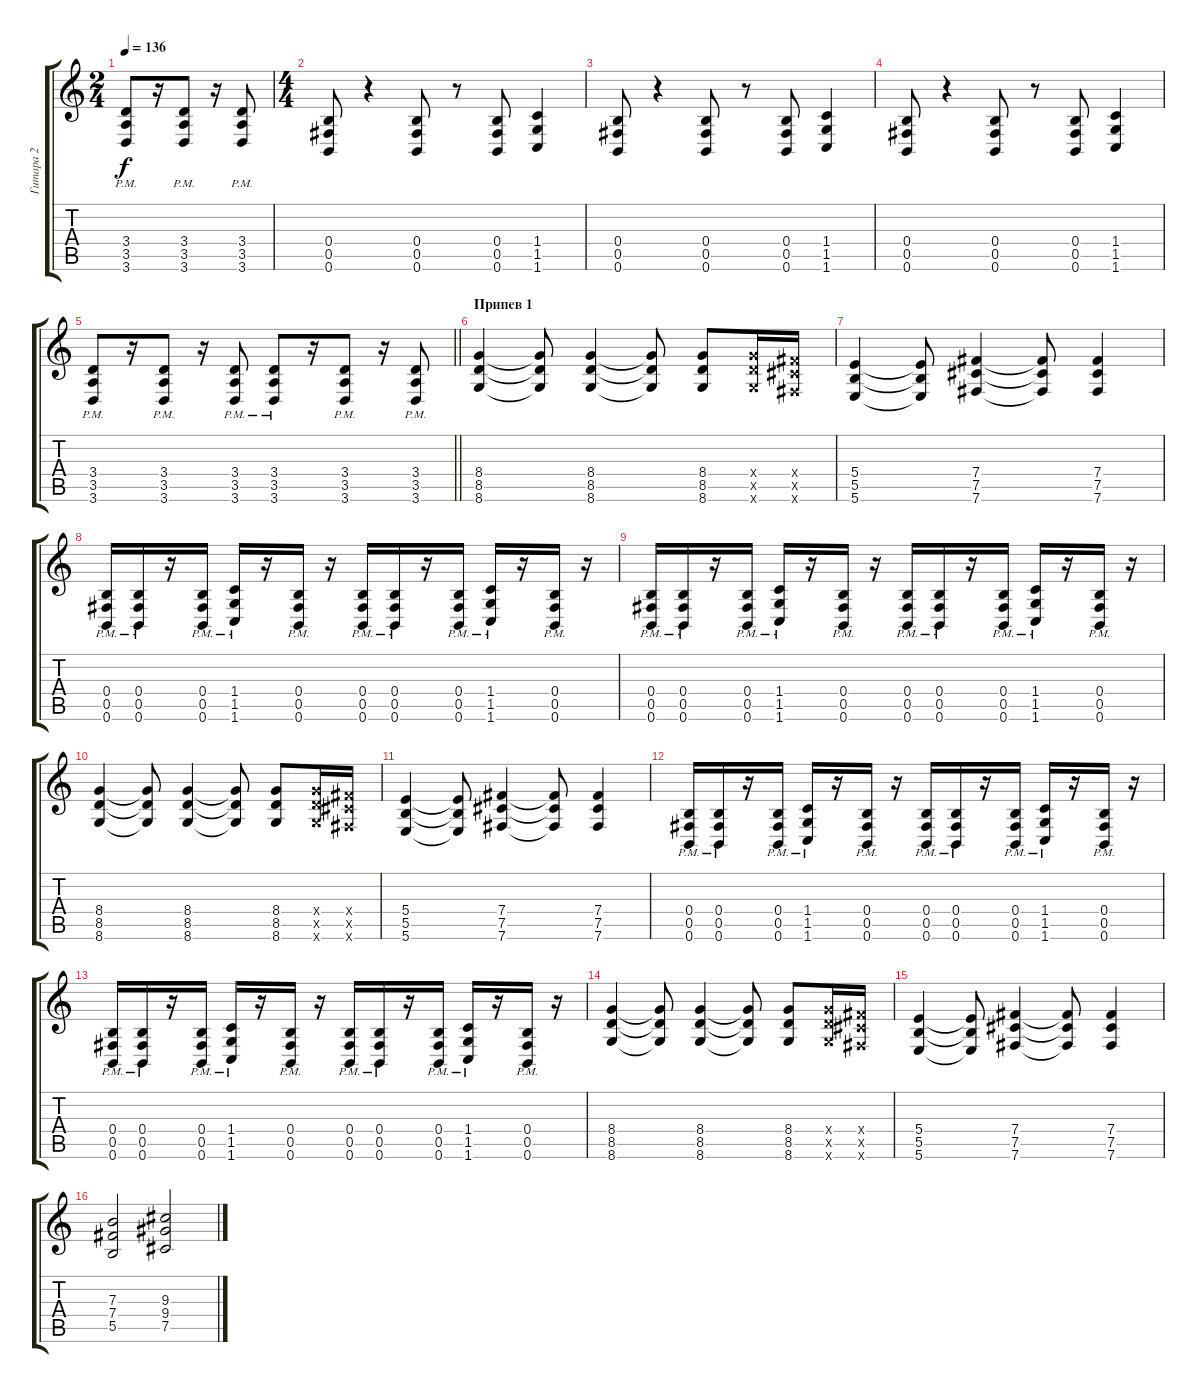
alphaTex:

\track ("Гитара 2" "Гитара 2") {instrument distortionguitar}
\staff {score tabs}
\tuning (Db4 Ab3 E3 B2 Gb2 B1) {hide}
\ts (2 4)
\tempo 136
\clef g2
\ks c
(3.4{pm} 3.5{pm} 3.6{pm}).8{dy f} r.16 (3.4{pm} 3.5{pm} 3.6{pm}).8 r.16 (3.4{pm} 3.5{pm} 3.6{pm}).8 |
\ts (4 4)
(0.4 0.5 0.6).8 r.4 (0.4 0.5 0.6).8 r.8 (0.4 0.5 0.6).8 (1.4 1.5 1.6).4 |
(0.4 0.5 0.6).8 r.4 (0.4 0.5 0.6).8 r.8 (0.4 0.5 0.6).8 (1.4 1.5 1.6).4 |
(0.4 0.5 0.6).8 r.4 (0.4 0.5 0.6).8 r.8 (0.4 0.5 0.6).8 (1.4 1.5 1.6).4 |
\barLineRight lightlight
(3.4{pm} 3.5{pm} 3.6{pm}).8 r.16 (3.4{pm} 3.5{pm} 3.6{pm}).8 r.16 (3.4{pm} 3.5{pm} 3.6{pm}).8 (3.4{pm} 3.5{pm} 3.6{pm}).8 r.16 (3.4{pm} 3.5{pm} 3.6{pm}).8 r.16 (3.4{pm} 3.5{pm} 3.6{pm}).8 |
\section ("" "Припев 1")
(8.4 8.5 8.6).4 (8.4{t} 8.5{t} 8.6{t}).8 (8.4 8.5 8.6).4 (8.4{t} 8.5{t} 8.6{t}).8 (8.4 8.5 8.6).8 (8.4{x} 8.5{x} 8.6{x}).16 (7.4{x} 7.5{x} 7.6{x}).16 |
(5.4 5.5 5.6).4 (5.4{t} 5.5{t} 5.6{t}).8 (7.4 7.5 7.6).4 (7.4{t} 7.5{t} 7.6{t}).8 (7.4 7.5 7.6).4 |
(0.4{pm} 0.5{pm} 0.6{pm}).16 (0.4{pm} 0.5{pm} 0.6{pm}).16 r.16 (0.4{pm} 0.5{pm} 0.6{pm}).16 (1.4{pm} 1.5{pm} 1.6{pm}).16 r.16 (0.4{pm} 0.5{pm} 0.6{pm}).16 r.16 (0.4{pm} 0.5{pm} 0.6{pm}).16 (0.4{pm} 0.5{pm} 0.6{pm}).16 r.16 (0.4{pm} 0.5{pm} 0.6{pm}).16 (1.4{pm} 1.5{pm} 1.6{pm}).16 r.16 (0.4{pm} 0.5{pm} 0.6{pm}).16 r.16 |
(0.4{pm} 0.5{pm} 0.6{pm}).16 (0.4{pm} 0.5{pm} 0.6{pm}).16 r.16 (0.4{pm} 0.5{pm} 0.6{pm}).16 (1.4{pm} 1.5{pm} 1.6{pm}).16 r.16 (0.4{pm} 0.5{pm} 0.6{pm}).16 r.16 (0.4{pm} 0.5{pm} 0.6{pm}).16 (0.4{pm} 0.5{pm} 0.6{pm}).16 r.16 (0.4{pm} 0.5{pm} 0.6{pm}).16 (1.4{pm} 1.5{pm} 1.6{pm}).16 r.16 (0.4{pm} 0.5{pm} 0.6{pm}).16 r.16 |
(8.4 8.5 8.6).4 (8.4{t} 8.5{t} 8.6{t}).8 (8.4 8.5 8.6).4 (8.4{t} 8.5{t} 8.6{t}).8 (8.4 8.5 8.6).8 (8.4{x} 8.5{x} 8.6{x}).16 (7.4{x} 7.5{x} 7.6{x}).16 |
(5.4 5.5 5.6).4 (5.4{t} 5.5{t} 5.6{t}).8 (7.4 7.5 7.6).4 (7.4{t} 7.5{t} 7.6{t}).8 (7.4 7.5 7.6).4 |
(0.4{pm} 0.5{pm} 0.6{pm}).16 (0.4{pm} 0.5{pm} 0.6{pm}).16 r.16 (0.4{pm} 0.5{pm} 0.6{pm}).16 (1.4{pm} 1.5{pm} 1.6{pm}).16 r.16 (0.4{pm} 0.5{pm} 0.6{pm}).16 r.16 (0.4{pm} 0.5{pm} 0.6{pm}).16 (0.4{pm} 0.5{pm} 0.6{pm}).16 r.16 (0.4{pm} 0.5{pm} 0.6{pm}).16 (1.4{pm} 1.5{pm} 1.6{pm}).16 r.16 (0.4{pm} 0.5{pm} 0.6{pm}).16 r.16 |
(0.4{pm} 0.5{pm} 0.6{pm}).16 (0.4{pm} 0.5{pm} 0.6{pm}).16 r.16 (0.4{pm} 0.5{pm} 0.6{pm}).16 (1.4{pm} 1.5{pm} 1.6{pm}).16 r.16 (0.4{pm} 0.5{pm} 0.6{pm}).16 r.16 (0.4{pm} 0.5{pm} 0.6{pm}).16 (0.4{pm} 0.5{pm} 0.6{pm}).16 r.16 (0.4{pm} 0.5{pm} 0.6{pm}).16 (1.4{pm} 1.5{pm} 1.6{pm}).16 r.16 (0.4{pm} 0.5{pm} 0.6{pm}).16 r.16 |
(8.4 8.5 8.6).4 (8.4{t} 8.5{t} 8.6{t}).8 (8.4 8.5 8.6).4 (8.4{t} 8.5{t} 8.6{t}).8 (8.4 8.5 8.6).8 (8.4{x} 8.5{x} 8.6{x}).16 (7.4{x} 7.5{x} 7.6{x}).16 |
(5.4 5.5 5.6).4 (5.4{t} 5.5{t} 5.6{t}).8 (7.4 7.5 7.6).4 (7.4{t} 7.5{t} 7.6{t}).8 (7.4 7.5 7.6).4 |
(7.3 7.4 5.5).2 (9.3 9.4 7.5).2
